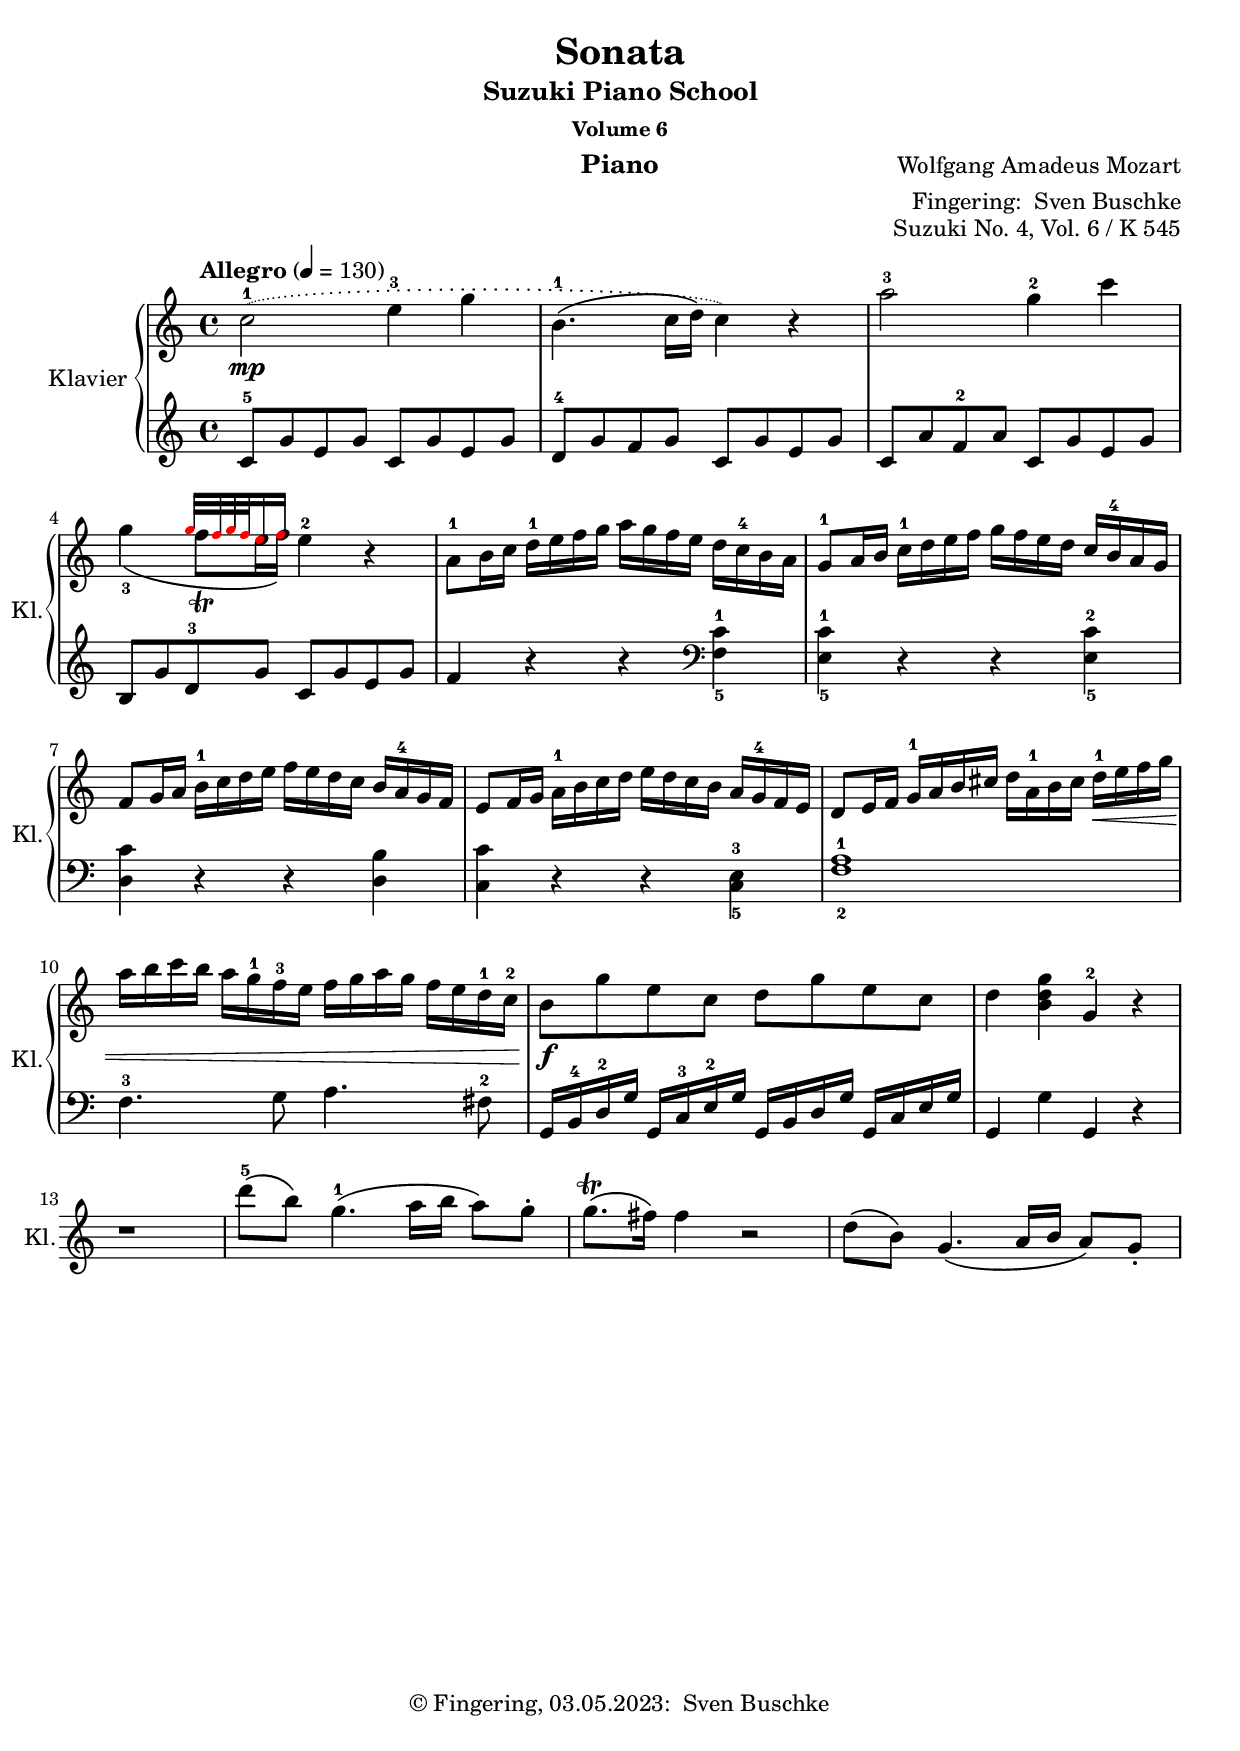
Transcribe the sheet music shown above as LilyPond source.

\version "2.24.1"
\language "english"

\header {
  dedication = ""
  title = ""
  subtitle = "Suzuki Piano School"
  subsubtitle = "Volume 6"
  instrument = "Piano"
  composer = ""
  arranger = \markup {"Fingering: " \with-url "https://buschke.com" "Sven Buschke"}
  poet = ""
  meter = ""
  piece = ""
  opus = "No. 1"
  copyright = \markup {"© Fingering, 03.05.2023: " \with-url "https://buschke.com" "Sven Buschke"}
%  tagline = ""
  % Remove default LilyPond tagline
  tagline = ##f
}


\paper {
  #(set-paper-size "a4")
}

\layout {
  \context {
    \Voice
    \consists "Melody_engraver"
    \override Stem #'neutral-direction = #'()
  }
}

global = {
  \key c \major
  \numericTimeSignature
  \time 4/4
  \tempo "Andante" 4=100
}

%%%%%%%%%%%%%%%%%%%%%%%%%%%%%%%%%%%%%%%%%%%%%%%%%%%%%%%%%%%%%%%%%%%%%%%%%%%%%%%%
% Nummer 1 / A
%%%%%%%%%%%%%%%%%%%%%%%%%%%%%%%%%%%%%%%%%%%%%%%%%%%%%%%%%%%%%%%%%%%%%%%%%%%%%%%%

globalA = {
  \key c \major
  \numericTimeSignature
  \time 4/4
  \tempo "Andante" 4=100
}

scoreARight = \relative c'' {
  \global
  % Music follows here.

}

scoreALeft = \relative c' {
  \global
  % Music follows here.

}

\bookpart {
\header {
  title = ""
  composer = ""
  poet = ""
  meter = ""
  piece = ""
  opus = "Suzuki No. 1, Vol. 2"
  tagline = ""
}
  \score {
    \new PianoStaff \with {
      instrumentName = "Klavier"
      shortInstrumentName = "Kl."
    } <<
      \new Staff = "right" \with {
        midiInstrument = "acoustic grand"
      } \scoreARight
      \new Staff = "left" \with {
        midiInstrument = "acoustic grand"
      } { \clef bass \scoreALeft }
    >>
    \layout { }
    \midi { }
  }
}

%%%%%%%%%%%%%%%%%%%%%%%%%%%%%%%%%%%%%%%%%%%%%%%%%%%%%%%%%%%%%%%%%%%%%%%%%%%%%%%%
% Nummer 2 / B
%%%%%%%%%%%%%%%%%%%%%%%%%%%%%%%%%%%%%%%%%%%%%%%%%%%%%%%%%%%%%%%%%%%%%%%%%%%%%%%%

globalB = {
  \key c \major
  \numericTimeSignature
  \time 4/4
  \tempo "Andante" 4=100
}

scoreBRight = \relative c'' {
  \global
  % Music follows here.

}

scoreBLeft = \relative c' {
  \global
  % Music follows here.

}

\bookpart {
\header {
  title = ""
  composer = ""
  poet = ""
  meter = ""
  piece = ""
  opus = "Suzuki No. 1, Vol. 2"
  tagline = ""
}
  \score {
    \new PianoStaff \with {
      instrumentName = "Klavier"
      shortInstrumentName = "Kl."
    } <<
      \new Staff = "right" \with {
        midiInstrument = "acoustic grand"
      } \scoreBRight
      \new Staff = "left" \with {
        midiInstrument = "acoustic grand"
      } { \clef bass \scoreBLeft }
    >>
    \layout { }
    \midi { }
  }
}

%%%%%%%%%%%%%%%%%%%%%%%%%%%%%%%%%%%%%%%%%%%%%%%%%%%%%%%%%%%%%%%%%%%%%%%%%%%%%%%%
% Nummer 3 / C
%%%%%%%%%%%%%%%%%%%%%%%%%%%%%%%%%%%%%%%%%%%%%%%%%%%%%%%%%%%%%%%%%%%%%%%%%%%%%%%%

globalC = {
  \key c \major
  \numericTimeSignature
  \time 4/4
  \tempo "Andante" 4=100
}

scoreCRight = \relative c'' {
  \global
  % Music follows here.

}

scoreCLeft = \relative c' {
  \global
  % Music follows here.

}

\bookpart {
\header {
  title = ""
  composer = ""
  poet = ""
  meter = ""
  piece = ""
  opus = "Suzuki No. 1, Vol. 2"
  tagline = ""
}
  \score {
    \new PianoStaff \with {
      instrumentName = "Klavier"
      shortInstrumentName = "Kl."
    } <<
      \new Staff = "right" \with {
        midiInstrument = "acoustic grand"
      } \scoreCRight
      \new Staff = "left" \with {
        midiInstrument = "acoustic grand"
      } { \clef bass \scoreCLeft }
    >>
    \layout { }
    \midi { }
  }
}

%%%%%%%%%%%%%%%%%%%%%%%%%%%%%%%%%%%%%%%%%%%%%%%%%%%%%%%%%%%%%%%%%%%%%%%%%%%%%%%%
% Nummer 4 / D
%%%%%%%%%%%%%%%%%%%%%%%%%%%%%%%%%%%%%%%%%%%%%%%%%%%%%%%%%%%%%%%%%%%%%%%%%%%%%%%%

globalD = {
  \key c \major
%  \numericTimeSignature
  \time 4/4
  \tempo "Allegro" 4=130
}

scoreDRight = \relative c'' {
  \globalD
  % Music follows here.
  \phrasingSlurDotted\=1\(c2-1\mp e4-3 g \phrasingSlurSolid \=2\(b,4.-1
   c16 d\=2\) c4 \=1\) r
   a'2-3 g4-2 c <<{\override NoteHead.color = #red \override NoteHead.font-size = #-3 s4 g32 f g f e16 f}\\{g4-3\(f8\trill e16f\)}>> e4-2 r
   a,8-1 b16 c d-1 e f g a g f e d c-4 b a
   g8-1 a16 b c-1 d e f g f e d c b-4 a g
   f8 g16 a b-1 c d e f e d c b a-4 g f
   e8 f16 g a-1 b c d e d c b a g-4 f e
   d8 e16 f g-1 a b cs d a-1 b cs d-1\< e f g a b c b a g-1 f-3 e f g a g f e d-1 c-2
   b8\f g' e c d g e c
   d4 <b d g> g-2 r
   r1
   d''8-5\(b\) g4.-1\(a16 b a8\) g-.
   g8.\trill\(fs16\) fs4 r2
   d8\(b\) g4.\(a16 b a8\) g-.
}

scoreDLeft = \relative c' {
  \globalD
  % Music follows here.
  \clef treble
  c8-5 g' e g c, g' e g
  d-4 g f g c, g' e g 
  c, a' f-2 a c, g' e g
  b, g' d-3 g c, g' e g
  f4 r r \clef bass <f,-5 c'-1>
  <e-5 c'-1> r r <e-5 c'-2>
  <d c'> r r <d b'>
  <c c'> r r <c-5 e-3>
  <f-2 a-1>1
  f4.-3 g8 a4. fs8-2
  g,16 b-4 d-2 g g, c-3 e-2 g g, b d g g, c e g
  g,4 g' g, r
}

\bookpart {
\header {
  title = "Sonata"
  composer = \markup {\with-url #"" "Wolfgang Amadeus Mozart"}
  poet = ""
  meter = ""
  piece = ""
  opus = "Suzuki No. 4, Vol. 6 / K 545"
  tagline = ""
}
  \score {
    \new PianoStaff \with {
      instrumentName = "Klavier"
      shortInstrumentName = "Kl."
    } <<
      \new Staff = "right" \with {
        midiInstrument = "acoustic grand"
      } \scoreDRight
      \new Staff = "left" \with {
        midiInstrument = "acoustic grand"
      } { \clef bass \scoreDLeft }
    >>
    \layout { }
    \midi { }
  }
}

%%%%%%%%%%%%%%%%%%%%%%%%%%%%%%%%%%%%%%%%%%%%%%%%%%%%%%%%%%%%%%%%%%%%%%%%%%%%%%%%
% Nummer 5 / E
%%%%%%%%%%%%%%%%%%%%%%%%%%%%%%%%%%%%%%%%%%%%%%%%%%%%%%%%%%%%%%%%%%%%%%%%%%%%%%%%

globalE = {
  \key c \major
  \numericTimeSignature
  \time 4/4
  \tempo "Andante" 4=100
}

scoreERight = \relative c'' {
  \global
  % Music follows here.

}

scoreELeft = \relative c' {
  \global
  % Music follows here.

}

\bookpart {
\header {
  title = ""
  composer = ""
  poet = ""
  meter = ""
  piece = ""
  opus = "Suzuki No. 1, Vol. 2"
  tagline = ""
}
  \score {
    \new PianoStaff \with {
      instrumentName = "Klavier"
      shortInstrumentName = "Kl."
    } <<
      \new Staff = "right" \with {
        midiInstrument = "acoustic grand"
      } \scoreERight
      \new Staff = "left" \with {
        midiInstrument = "acoustic grand"
      } { \clef bass \scoreELeft }
    >>
    \layout { }
    \midi { }
  }
}

%%%%%%%%%%%%%%%%%%%%%%%%%%%%%%%%%%%%%%%%%%%%%%%%%%%%%%%%%%%%%%%%%%%%%%%%%%%%%%%%
% Nummer 6 / F
%%%%%%%%%%%%%%%%%%%%%%%%%%%%%%%%%%%%%%%%%%%%%%%%%%%%%%%%%%%%%%%%%%%%%%%%%%%%%%%%

globalF = {
  \key c \major
  \numericTimeSignature
  \time 4/4
  \tempo "Andante" 4=100
}

scoreFRight = \relative c'' {
  \global
  % Music follows here.

}

scoreFLeft = \relative c' {
  \global
  % Music follows here.

}

\bookpart {
\header {
  title = ""
  composer = ""
  poet = ""
  meter = ""
  piece = ""
  opus = "Suzuki No. 1, Vol. 2"
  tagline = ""
}
  \score {
    \new PianoStaff \with {
      instrumentName = "Klavier"
      shortInstrumentName = "Kl."
    } <<
      \new Staff = "right" \with {
        midiInstrument = "acoustic grand"
      } \scoreFRight
      \new Staff = "left" \with {
        midiInstrument = "acoustic grand"
      } { \clef bass \scoreFLeft }
    >>
    \layout { }
    \midi { }
  }
}

%%%%%%%%%%%%%%%%%%%%%%%%%%%%%%%%%%%%%%%%%%%%%%%%%%%%%%%%%%%%%%%%%%%%%%%%%%%%%%%%
% Nummer 7 / G
%%%%%%%%%%%%%%%%%%%%%%%%%%%%%%%%%%%%%%%%%%%%%%%%%%%%%%%%%%%%%%%%%%%%%%%%%%%%%%%%

globalG = {
  \key c \major
  \numericTimeSignature
  \time 4/4
  \tempo "Andante" 4=100
}

scoreGRight = \relative c'' {
  \global
  % Music follows here.

}

scoreGLeft = \relative c' {
  \global
  % Music follows here.

}

\bookpart {
\header {
  title = ""
  composer = ""
  poet = ""
  meter = ""
  piece = ""
  opus = "Suzuki No. 1, Vol. 2"
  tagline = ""
}
  \score {
    \new PianoStaff \with {
      instrumentName = "Klavier"
      shortInstrumentName = "Kl."
    } <<
      \new Staff = "right" \with {
        midiInstrument = "acoustic grand"
      } \scoreGRight
      \new Staff = "left" \with {
        midiInstrument = "acoustic grand"
      } { \clef bass \scoreGLeft }
    >>
    \layout { }
    \midi { }
  }
}

%%%%%%%%%%%%%%%%%%%%%%%%%%%%%%%%%%%%%%%%%%%%%%%%%%%%%%%%%%%%%%%%%%%%%%%%%%%%%%%%
% Nummer 8 / H
%%%%%%%%%%%%%%%%%%%%%%%%%%%%%%%%%%%%%%%%%%%%%%%%%%%%%%%%%%%%%%%%%%%%%%%%%%%%%%%%

globalH = {
  \key c \major
  \numericTimeSignature
  \time 4/4
  \tempo "Andante" 4=100
}

scoreHRight = \relative c'' {
  \global
  % Music follows here.

}

scoreHLeft = \relative c' {
  \global
  % Music follows here.

}

\bookpart {
\header {
  title = ""
  composer = ""
  poet = ""
  meter = ""
  piece = ""
  opus = "Suzuki No. 1, Vol. 2"
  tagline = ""
}
  \score {
    \new PianoStaff \with {
      instrumentName = "Klavier"
      shortInstrumentName = "Kl."
    } <<
      \new Staff = "right" \with {
        midiInstrument = "acoustic grand"
      } \scoreHRight
      \new Staff = "left" \with {
        midiInstrument = "acoustic grand"
      } { \clef bass \scoreHLeft }
    >>
    \layout { }
    \midi { }
  }
}

%%%%%%%%%%%%%%%%%%%%%%%%%%%%%%%%%%%%%%%%%%%%%%%%%%%%%%%%%%%%%%%%%%%%%%%%%%%%%%%%
% Nummer 9 / I
%%%%%%%%%%%%%%%%%%%%%%%%%%%%%%%%%%%%%%%%%%%%%%%%%%%%%%%%%%%%%%%%%%%%%%%%%%%%%%%%

globalI = {
  \key c \major
  \numericTimeSignature
  \time 4/4
  \tempo "Andante" 4=100
}

scoreIRight = \relative c'' {
  \global
  % Music follows here.

}

scoreILeft = \relative c' {
  \global
  % Music follows here.

}

\bookpart {
\header {
  title = ""
  composer = ""
  poet = ""
  meter = ""
  piece = ""
  opus = "Suzuki No. 1, Vol. 2"
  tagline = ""
}
  \score {
    \new PianoStaff \with {
      instrumentName = "Klavier"
      shortInstrumentName = "Kl."
    } <<
      \new Staff = "right" \with {
        midiInstrument = "acoustic grand"
      } \scoreIRight
      \new Staff = "left" \with {
        midiInstrument = "acoustic grand"
      } { \clef bass \scoreILeft }
    >>
    \layout { }
    \midi { }
  }
}

%%%%%%%%%%%%%%%%%%%%%%%%%%%%%%%%%%%%%%%%%%%%%%%%%%%%%%%%%%%%%%%%%%%%%%%%%%%%%%%%
% Nummer 10 / J
%%%%%%%%%%%%%%%%%%%%%%%%%%%%%%%%%%%%%%%%%%%%%%%%%%%%%%%%%%%%%%%%%%%%%%%%%%%%%%%%

globalJ = {
  \key c \major
  \numericTimeSignature
  \time 4/4
  \tempo "Andante" 4=100
}

scoreJRight = \relative c'' {
  \global
  % Music follows here.

}

scoreJLeft = \relative c' {
  \global
  % Music follows here.

}

\bookpart {
\header {
  title = ""
  composer = ""
  poet = ""
  meter = ""
  piece = ""
  opus = "Suzuki No. 1, Vol. 2"
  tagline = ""
}
  \score {
    \new PianoStaff \with {
      instrumentName = "Klavier"
      shortInstrumentName = "Kl."
    } <<
      \new Staff = "right" \with {
        midiInstrument = "acoustic grand"
      } \scoreJRight
      \new Staff = "left" \with {
        midiInstrument = "acoustic grand"
      } { \clef bass \scoreJLeft }
    >>
    \layout { }
    \midi { }
  }
}

%%%%%%%%%%%%%%%%%%%%%%%%%%%%%%%%%%%%%%%%%%%%%%%%%%%%%%%%%%%%%%%%%%%%%%%%%%%%%%%%
% Nummer 11 / K
%%%%%%%%%%%%%%%%%%%%%%%%%%%%%%%%%%%%%%%%%%%%%%%%%%%%%%%%%%%%%%%%%%%%%%%%%%%%%%%%

globalK = {
  \key c \major
  \numericTimeSignature
  \time 4/4
  \tempo "Andante" 4=100
}

scoreKRight = \relative c'' {
  \global
  % Music follows here.

}

scoreKLeft = \relative c' {
  \global
  % Music follows here.

}

\bookpart {
\header {
  title = ""
  composer = ""
  poet = ""
  meter = ""
  piece = ""
  opus = "Suzuki No. 1, Vol. 2"
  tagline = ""
}
  \score {
    \new PianoStaff \with {
      instrumentName = "Klavier"
      shortInstrumentName = "Kl."
    } <<
      \new Staff = "right" \with {
        midiInstrument = "acoustic grand"
      } \scoreKRight
      \new Staff = "left" \with {
        midiInstrument = "acoustic grand"
      } { \clef bass \scoreKLeft }
    >>
    \layout { }
    \midi { }
  }
}

%%%%%%%%%%%%%%%%%%%%%%%%%%%%%%%%%%%%%%%%%%%%%%%%%%%%%%%%%%%%%%%%%%%%%%%%%%%%%%%%
% Nummer 12 / L
%%%%%%%%%%%%%%%%%%%%%%%%%%%%%%%%%%%%%%%%%%%%%%%%%%%%%%%%%%%%%%%%%%%%%%%%%%%%%%%%

globalL = {
  \key c \major
  \numericTimeSignature
  \time 4/4
  \tempo "Andante" 4=100
}

scoreLRight = \relative c'' {
  \global
  % Music follows here.

}

scoreLLeft = \relative c' {
  \global
  % Music follows here.

}

\bookpart {
\header {
  title = ""
  composer = ""
  poet = ""
  meter = ""
  piece = ""
  opus = "Suzuki No. 1, Vol. 2"
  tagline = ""
}
  \score {
    \new PianoStaff \with {
      instrumentName = "Klavier"
      shortInstrumentName = "Kl."
    } <<
      \new Staff = "right" \with {
        midiInstrument = "acoustic grand"
      } \scoreLRight
      \new Staff = "left" \with {
        midiInstrument = "acoustic grand"
      } { \clef bass \scoreLLeft }
    >>
    \layout { }
    \midi { }
  }
}

%%%%%%%%%%%%%%%%%%%%%%%%%%%%%%%%%%%%%%%%%%%%%%%%%%%%%%%%%%%%%%%%%%%%%%%%%%%%%%%%
% Nummer 13 / M
%%%%%%%%%%%%%%%%%%%%%%%%%%%%%%%%%%%%%%%%%%%%%%%%%%%%%%%%%%%%%%%%%%%%%%%%%%%%%%%%

globalM = {
  \key c \major
  \numericTimeSignature
  \time 4/4
  \tempo "Andante" 4=100
}

scoreMRight = \relative c'' {
  \global
  % Music follows here.

}

scoreMLeft = \relative c' {
  \global
  % Music follows here.

}

\bookpart {
\header {
  title = ""
  composer = ""
  poet = ""
  meter = ""
  piece = ""
  opus = "Suzuki No. 1, Vol. 2"
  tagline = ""
}
  \score {
    \new PianoStaff \with {
      instrumentName = "Klavier"
      shortInstrumentName = "Kl."
    } <<
      \new Staff = "right" \with {
        midiInstrument = "acoustic grand"
      } \scoreMRight
      \new Staff = "left" \with {
        midiInstrument = "acoustic grand"
      } { \clef bass \scoreMLeft }
    >>
    \layout { }
    \midi { }
  }
}

%%%%%%%%%%%%%%%%%%%%%%%%%%%%%%%%%%%%%%%%%%%%%%%%%%%%%%%%%%%%%%%%%%%%%%%%%%%%%%%%
% Nummer 14 / N
%%%%%%%%%%%%%%%%%%%%%%%%%%%%%%%%%%%%%%%%%%%%%%%%%%%%%%%%%%%%%%%%%%%%%%%%%%%%%%%%

globalN = {
  \key c \major
  \numericTimeSignature
  \time 4/4
  \tempo "Andante" 4=100
}

scoreNRight = \relative c'' {
  \global
  % Music follows here.

}

scoreNLeft = \relative c' {
  \global
  % Music follows here.

}

\bookpart {
\header {
  title = ""
  composer = ""
  poet = ""
  meter = ""
  piece = ""
  opus = "Suzuki No. 1, Vol. 2"
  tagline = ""
}
  \score {
    \new PianoStaff \with {
      instrumentName = "Klavier"
      shortInstrumentName = "Kl."
    } <<
      \new Staff = "right" \with {
        midiInstrument = "acoustic grand"
      } \scoreNRight
      \new Staff = "left" \with {
        midiInstrument = "acoustic grand"
      } { \clef bass \scoreNLeft }
    >>
    \layout { }
    \midi { }
  }
}

%%%%%%%%%%%%%%%%%%%%%%%%%%%%%%%%%%%%%%%%%%%%%%%%%%%%%%%%%%%%%%%%%%%%%%%%%%%%%%%%
% Nummer 15 / O
%%%%%%%%%%%%%%%%%%%%%%%%%%%%%%%%%%%%%%%%%%%%%%%%%%%%%%%%%%%%%%%%%%%%%%%%%%%%%%%%

globalO = {
  \key c \major
  \numericTimeSignature
  \time 4/4
  \tempo "Andante" 4=100
}

scoreORight = \relative c'' {
  \global
  % Music follows here.

}

scoreOLeft = \relative c' {
  \global
  % Music follows here.

}

\bookpart {
\header {
  title = ""
  composer = ""
  poet = ""
  meter = ""
  piece = ""
  opus = "Suzuki No. 1, Vol. 2"
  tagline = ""
}
  \score {
    \new PianoStaff \with {
      instrumentName = "Klavier"
      shortInstrumentName = "Kl."
    } <<
      \new Staff = "right" \with {
        midiInstrument = "acoustic grand"
      } \scoreORight
      \new Staff = "left" \with {
        midiInstrument = "acoustic grand"
      } { \clef bass \scoreOLeft }
    >>
    \layout { }
    \midi { }
  }
}

%%%%%%%%%%%%%%%%%%%%%%%%%%%%%%%%%%%%%%%%%%%%%%%%%%%%%%%%%%%%%%%%%%%%%%%%%%%%%%%%
% Nummer 16 / P
%%%%%%%%%%%%%%%%%%%%%%%%%%%%%%%%%%%%%%%%%%%%%%%%%%%%%%%%%%%%%%%%%%%%%%%%%%%%%%%%

globalP = {
  \key c \major
  \numericTimeSignature
  \time 4/4
  \tempo "Andante" 4=100
}

scorePRight = \relative c'' {
  \global
  % Music follows here.

}

scorePLeft = \relative c' {
  \global
  % Music follows here.

}

\bookpart {
\header {
  title = ""
  composer = ""
  poet = ""
  meter = ""
  piece = ""
  opus = "Suzuki No. 1, Vol. 2"
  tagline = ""
}
  \score {
    \new PianoStaff \with {
      instrumentName = "Klavier"
      shortInstrumentName = "Kl."
    } <<
      \new Staff = "right" \with {
        midiInstrument = "acoustic grand"
      } \scorePRight
      \new Staff = "left" \with {
        midiInstrument = "acoustic grand"
      } { \clef bass \scorePLeft }
    >>
    \layout { }
    \midi { }
  }
}

%%%%%%%%%%%%%%%%%%%%%%%%%%%%%%%%%%%%%%%%%%%%%%%%%%%%%%%%%%%%%%%%%%%%%%%%%%%%%%%%
% Nummer 17 / Q
%%%%%%%%%%%%%%%%%%%%%%%%%%%%%%%%%%%%%%%%%%%%%%%%%%%%%%%%%%%%%%%%%%%%%%%%%%%%%%%%

globalQ = {
  \key c \major
  \numericTimeSignature
  \time 4/4
  \tempo "Andante" 4=100
}

scoreQRight = \relative c'' {
  \global
  % Music follows here.

}

scoreQLeft = \relative c' {
  \global
  % Music follows here.

}

\bookpart {
\header {
  title = ""
  composer = ""
  poet = ""
  meter = ""
  piece = ""
  opus = "Suzuki No. 1, Vol. 2"
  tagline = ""
}
  \score {
    \new PianoStaff \with {
      instrumentName = "Klavier"
      shortInstrumentName = "Kl."
    } <<
      \new Staff = "right" \with {
        midiInstrument = "acoustic grand"
      } \scoreQRight
      \new Staff = "left" \with {
        midiInstrument = "acoustic grand"
      } { \clef bass \scoreQLeft }
    >>
    \layout { }
    \midi { }
  }
}

%%%%%%%%%%%%%%%%%%%%%%%%%%%%%%%%%%%%%%%%%%%%%%%%%%%%%%%%%%%%%%%%%%%%%%%%%%%%%%%%
% Nummer 18 / R
%%%%%%%%%%%%%%%%%%%%%%%%%%%%%%%%%%%%%%%%%%%%%%%%%%%%%%%%%%%%%%%%%%%%%%%%%%%%%%%%

globalR = {
  \key c \major
  \numericTimeSignature
  \time 4/4
  \tempo "Andante" 4=100
}

scoreRRight = \relative c'' {
  \global
  % Music follows here.

}

scoreRLeft = \relative c' {
  \global
  % Music follows here.

}

\bookpart {
\header {
  title = ""
  composer = ""
  poet = ""
  meter = ""
  piece = ""
  opus = "Suzuki No. 1, Vol. 2"
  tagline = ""
}
  \score {
    \new PianoStaff \with {
      instrumentName = "Klavier"
      shortInstrumentName = "Kl."
    } <<
      \new Staff = "right" \with {
        midiInstrument = "acoustic grand"
      } \scoreRRight
      \new Staff = "left" \with {
        midiInstrument = "acoustic grand"
      } { \clef bass \scoreRLeft }
    >>
    \layout { }
    \midi { }
  }
}
